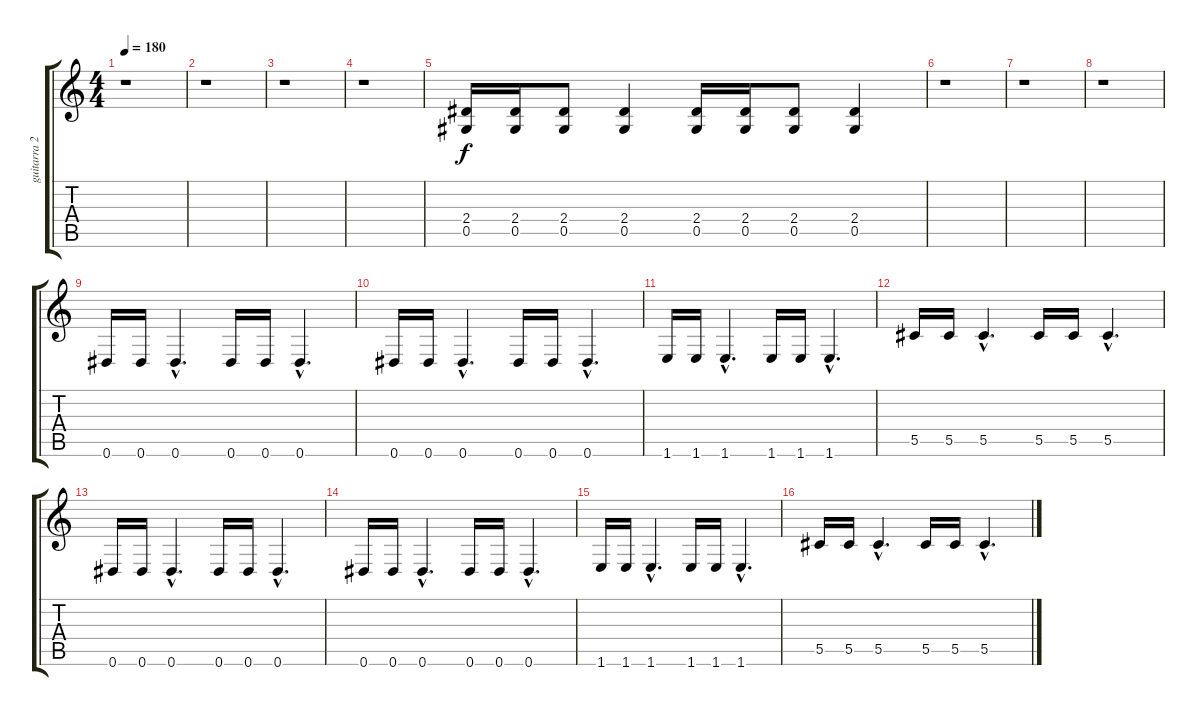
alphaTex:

\track ("guitarra 2" "guitarra 2") {instrument distortionguitar}
\staff {score tabs}
\tuning (Eb4 Bb3 Gb3 Db3 Ab2 Eb2) {hide}
\ts (4 4)
\tempo 180
\clef g2
\ks c
r.1{dy f instrument distortionguitar} |
r.1 |
r.1 |
r.1 |
(2.4 0.5).16 (2.4 0.5).16 (2.4 0.5).8 (2.4 0.5).4 (2.4 0.5).16 (2.4 0.5).16 (2.4 0.5).8 (2.4 0.5).4 |
r.1 |
r.1 |
r.1 |
0.6.16 0.6.16 0.6{hac}.4{d} 0.6.16 0.6.16 0.6{hac}.4{d} |
0.6.16 0.6.16 0.6{hac}.4{d} 0.6.16 0.6.16 0.6{hac}.4{d} |
1.6.16 1.6.16 1.6{hac}.4{d} 1.6.16 1.6.16 1.6{hac}.4{d} |
5.5.16 5.5.16 5.5{hac}.4{d} 5.5.16 5.5.16 5.5{hac}.4{d} |
0.6.16 0.6.16 0.6{hac}.4{d} 0.6.16 0.6.16 0.6{hac}.4{d} |
0.6.16 0.6.16 0.6{hac}.4{d} 0.6.16 0.6.16 0.6{hac}.4{d} |
1.6.16 1.6.16 1.6{hac}.4{d} 1.6.16 1.6.16 1.6{hac}.4{d} |
5.5.16 5.5.16 5.5{hac}.4{d} 5.5.16 5.5.16 5.5{hac}.4{d}
